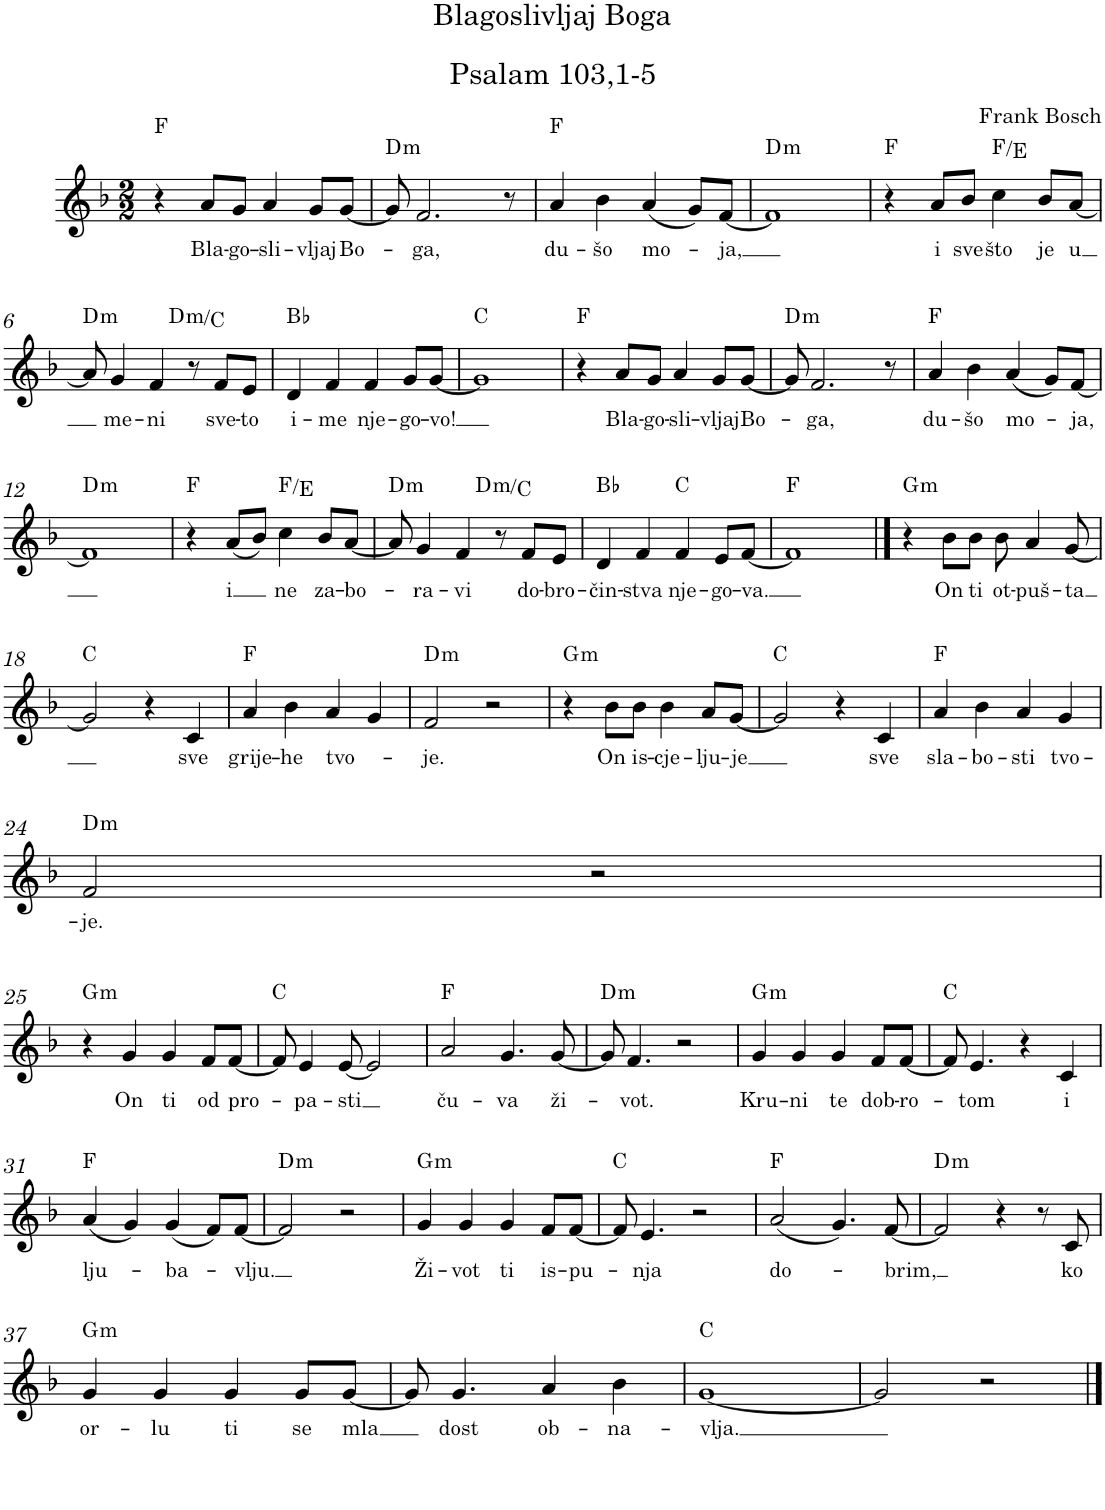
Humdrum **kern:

**kern	**text	**harte
*part1	*part1	*part1
*staff1	*staff1	*
*I"Soprano	*	*
*I'S.	*	*
*clefG2	*	*
*k[b-]	*	*
*M2/2	*	*
=1	=1	=1
!	!	!LO:H:n=1:kt=N.C.
4r	.	N F:maj
!	!LO:LY:b	!
8a/L	Bla-	.
!	!LO:LY:b	!
8g/J	-go-	.
!	!LO:LY:b	!
4a/	-sli-	.
!	!LO:LY:b	!
8g/L	-vljaj	.
!	!LO:LY:b	!
[8g/J	Bo-	.
=2	=2	=2
!	!	!LO:H:kt=m
8g/]	.	D:min
!	!LO:LY:b	!
2.f/	-ga,	.
8r	.	.
=3	=3	=3
!	!LO:LY:b	!LO:H:n=1:kt=N.C.
4a/	du-	N F:maj
!	!LO:LY:b	!
4b-\	-šo	.
!	!LO:LY:b	!
(4a/	mo-	.
8g/L)	.	.
!	!LO:LY:b	!
[8f/J	-ja,	.
=4	=4	=4
!	!	!LO:H:kt=m
1f]	.	D:min
=5	=5	=5
4r	.	F:maj
!	!LO:LY:b	!
8a/L	i	.
!	!LO:LY:b	!
8b-/J	sve	.
!	!LO:LY:b	!
4cc\	što	F:maj/7
!	!LO:LY:b	!
8b-/L	je	.
!	!LO:LY:b	!
[8a/J	u	.
!!LO:LB:g=z
=6	=6	=6
!	!	!LO:H:kt=m
*^	*	*
8a/]	2ryy	.	D:min
!	!	!LO:LY:b	!
4g/	.	me-	.
!	!	!LO:LY:b	!
4f/	.	-ni	.
!	!	!	!LO:H:kt=m
.	2ryy	.	D:min/b7
8r	.	.	.
!	!	!LO:LY:b	!
8f/L	.	sve-	.
!	!	!LO:LY:b	!
8e/J	.	-to	.
=7	=7	=7	=7
!	!	!LO:LY:b	!
*v	*v	*	*
4d/	i-	Bb:maj
!	!LO:LY:b	!
4f/	-me	.
!	!LO:LY:b	!
4f/	nje-	.
!	!LO:LY:b	!
8g/L	-go-	.
!	!LO:LY:b	!
[8g/J	-vo!	.
=8	=8	=8
1g]	.	C:maj
=9	=9	=9
4r	.	F:maj
!	!LO:LY:b	!
8a/L	Bla-	.
!	!LO:LY:b	!
8g/J	-go-	.
!	!LO:LY:b	!
4a/	-sli-	.
!	!LO:LY:b	!
8g/L	-vljaj	.
!	!LO:LY:b	!
[8g/J	Bo-	.
=10	=10	=10
!	!	!LO:H:kt=m
8g/]	.	D:min
!	!LO:LY:b	!
2.f/	-ga,	.
8r	.	.
=11	=11	=11
!	!LO:LY:b	!
4a/	du-	F:maj
!	!LO:LY:b	!
4b-\	-šo	.
!	!LO:LY:b	!
(4a/	mo-	.
8g/L)	.	.
!	!LO:LY:b	!
[8f/J	-ja,	.
!!LO:LB:g=z
=12	=12	=12
!	!	!LO:H:kt=m
1f]	.	D:min
=13	=13	=13
4r	.	F:maj
!	!LO:LY:b	!
(8a/L	i	.
8b-/J)	.	.
!	!LO:LY:b	!
4cc\	ne	F:maj/7
!	!LO:LY:b	!
8b-/L	za-	.
!	!LO:LY:b	!
[8a/J	-bo-	.
=14	=14	=14
!	!	!LO:H:kt=m
*^	*	*
8a/]	2ryy	.	D:min
!	!	!LO:LY:b	!
4g/	.	-ra-	.
!	!	!LO:LY:b	!
4f/	.	-vi	.
!	!	!	!LO:H:kt=m
.	2ryy	.	D:min/b7
8r	.	.	.
!	!	!LO:LY:b	!
8f/L	.	do-	.
!	!	!LO:LY:b	!
8e/J	.	-bro-	.
=15	=15	=15	=15
!	!	!LO:LY:b	!
*v	*v	*	*
4d/	-čin-	Bb:maj
!	!LO:LY:b	!
4f/	-stva	.
!	!LO:LY:b	!
4f/	nje-	C:maj
!	!LO:LY:b	!
8e/L	-go-	.
!	!LO:LY:b	!
[8f/J	-va.	.
=16	=16	=16
1f]	.	F:maj
==17	==17	==17
!	!	!LO:H:kt=m
4r	.	G:min
!	!LO:LY:b	!
8b-\L	On	.
!	!LO:LY:b	!
8b-\J	ti	.
!	!LO:LY:b	!
8b-\	ot-	.
!	!LO:LY:b	!
4a/	-puš-	.
!	!LO:LY:b	!
[8g/	-ta	.
!!LO:LB:g=z
=18	=18	=18
2g/]	.	C:maj
4r	.	.
!	!LO:LY:b	!
4c/	sve	.
=19	=19	=19
!	!LO:LY:b	!
4a/	grije-	F:maj
!	!LO:LY:b	!
4b-\	-he	.
!	!LO:LY:b	!
4a/	tvo-	.
4g/	.	.
=20	=20	=20
!	!LO:LY:b	!LO:H:kt=m
2f/	-je.	D:min
2r	.	.
=21	=21	=21
!	!	!LO:H:kt=m
4r	.	G:min
!	!LO:LY:b	!
8b-\L	On	.
!	!LO:LY:b	!
8b-\J	is-	.
!	!LO:LY:b	!
4b-\	-cje-	.
!	!LO:LY:b	!
8a/L	-lju-	.
!	!LO:LY:b	!
[8g/J	-je	.
=22	=22	=22
2g/]	.	C:maj
4r	.	.
!	!LO:LY:b	!
4c/	sve	.
=23	=23	=23
!	!LO:LY:b	!
4a/	sla-	F:maj
!	!LO:LY:b	!
4b-\	-bo-	.
!	!LO:LY:b	!
4a/	-sti	.
!	!LO:LY:b	!
4g/	tvo-	.
!!LO:LB:g=z
=24	=24	=24
!	!LO:LY:b	!LO:H:kt=m
2f/	-je.	D:min
2r	.	.
!!LO:LB:g=z
=25	=25	=25
!	!	!LO:H:kt=m
4r	.	G:min
!	!LO:LY:b	!
4g/	On	.
!	!LO:LY:b	!
4g/	ti	.
!	!LO:LY:b	!
8f/L	od	.
!	!LO:LY:b	!
[8f/J	pro-	.
=26	=26	=26
8f/]	.	C:maj
!	!LO:LY:b	!
4e/	-pa-	.
!	!LO:LY:b	!
[8e/	-sti	.
2e/]	.	.
=27	=27	=27
!	!LO:LY:b	!
2a/	ču-	F:maj
!	!LO:LY:b	!
4.g/	-va	.
!	!LO:LY:b	!
[8g/	ži-	.
=28	=28	=28
!	!	!LO:H:kt=m
8g/]	.	D:min
!	!LO:LY:b	!
4.f/	-vot.	.
2r	.	.
=29	=29	=29
!	!LO:LY:b	!LO:H:kt=m
4g/	Kru-	G:min
!	!LO:LY:b	!
4g/	-ni	.
!	!LO:LY:b	!
4g/	te	.
!	!LO:LY:b	!
8f/L	dob-	.
!	!LO:LY:b	!
[8f/J	-ro-	.
=30	=30	=30
8f/]	.	C:maj
!	!LO:LY:b	!
4.e/	-tom	.
4r	.	.
!	!LO:LY:b	!
4c/	i	.
!!LO:LB:g=z
=31	=31	=31
!	!LO:LY:b	!
(4a/	lju-	F:maj
4g/)	.	.
!	!LO:LY:b	!
(4g/	-ba-	.
8f/L)	.	.
!	!LO:LY:b	!
[8f/J	-vlju.	.
=32	=32	=32
!	!	!LO:H:kt=m
2f/]	.	D:min
2r	.	.
=33	=33	=33
!	!LO:LY:b	!LO:H:kt=m
4g/	Ži-	G:min
!	!LO:LY:b	!
4g/	-vot	.
!	!LO:LY:b	!
4g/	ti	.
!	!LO:LY:b	!
8f/L	is-	.
!	!LO:LY:b	!
[8f/J	-pu-	.
=34	=34	=34
8f/]	.	C:maj
!	!LO:LY:b	!
4.e/	-nja	.
2r	.	.
=35	=35	=35
!	!LO:LY:b	!
(2a/	do-	F:maj
4.g/)	.	.
!	!LO:LY:b	!
[8f/	-brim,	.
=36	=36	=36
!	!	!LO:H:kt=m
2f/]	.	D:min
4r	.	.
8r	.	.
!	!LO:LY:b	!
8c/	ko	.
!!LO:LB:g=z
=37	=37	=37
!	!LO:LY:b	!LO:H:kt=m
4g/	or-	G:min
!	!LO:LY:b	!
4g/	-lu	.
!	!LO:LY:b	!
4g/	ti	.
!	!LO:LY:b	!
8g/L	se	.
!	!LO:LY:b	!
[8g/J	mla	.
=38	=38	=38
8g/]	.	.
!	!LO:LY:b	!
4.g/	dost	.
!	!LO:LY:b	!
4a/	ob-	.
!	!LO:LY:b	!
4b-\	-na-	.
=39	=39	=39
!	!LO:LY:b	!
[1g	-vlja.	C:maj
=40	=40	=40
2g/]	.	.
2r	.	.
==	==	==
*-	*-	*-
